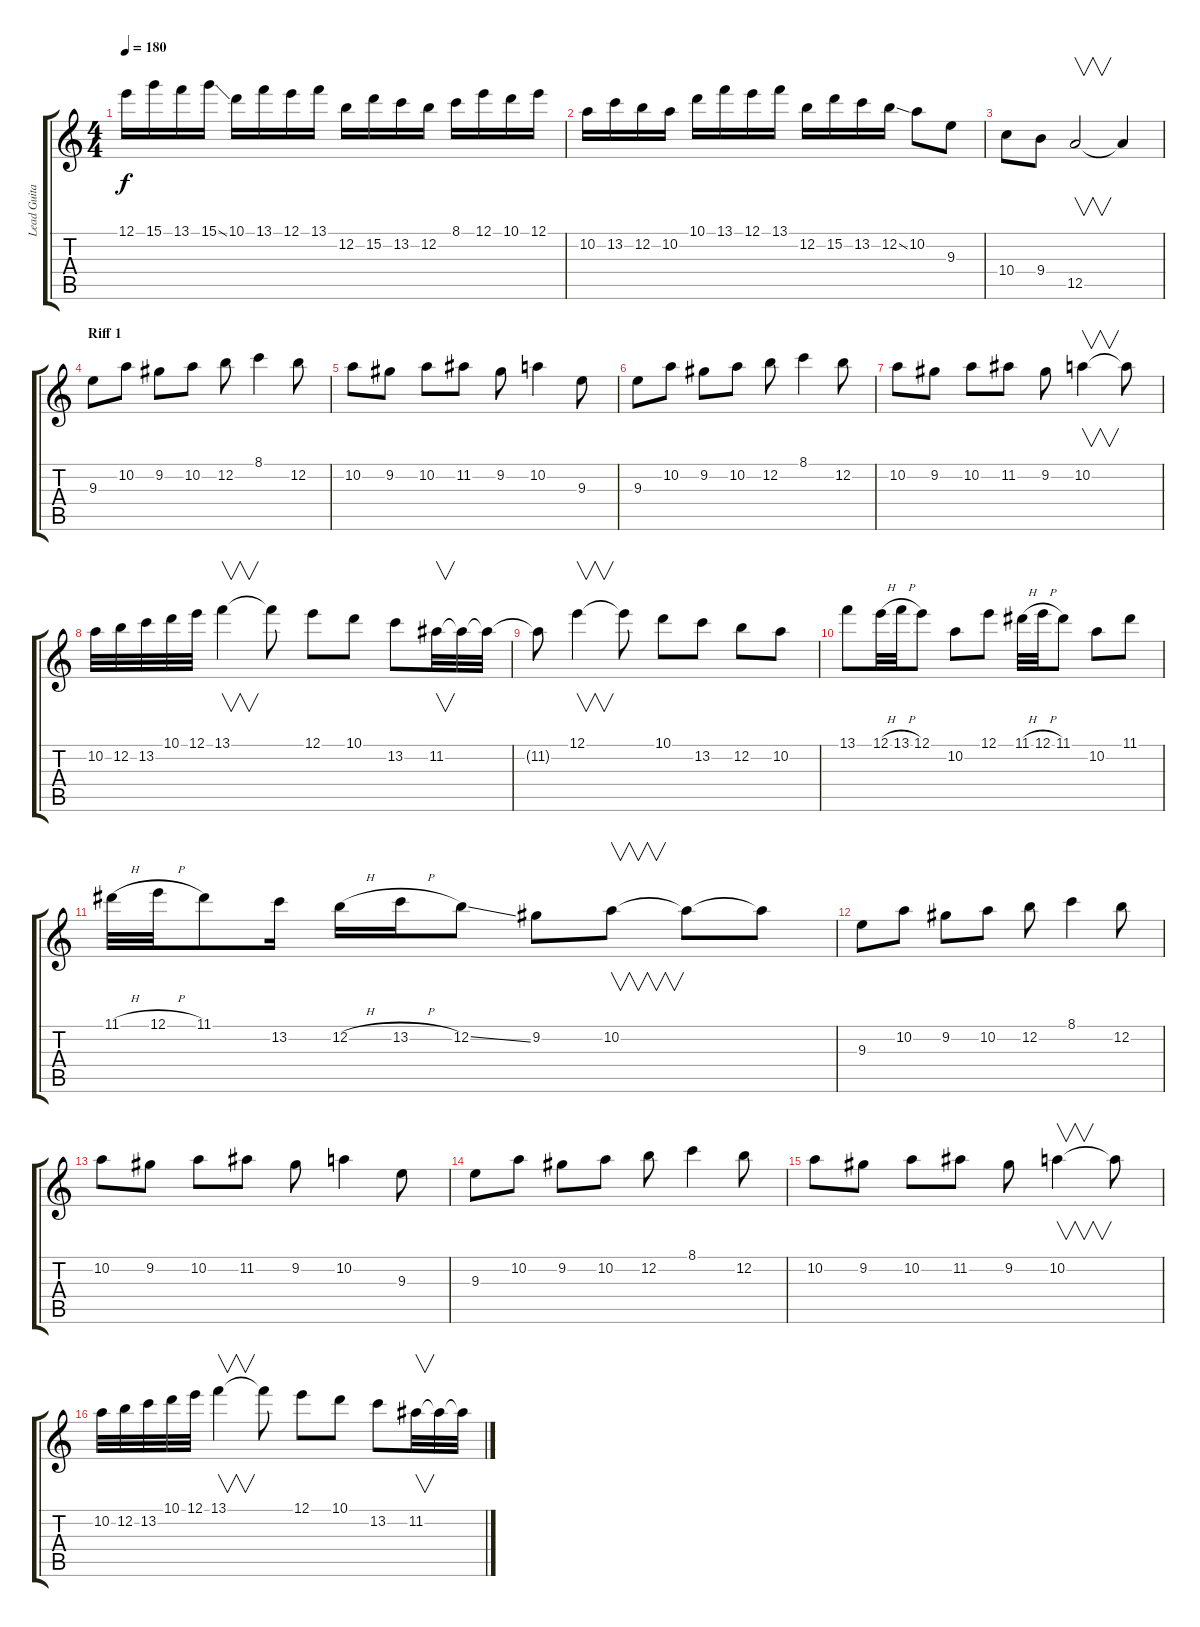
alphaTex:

\track ("Lead Guitar" "Lead Guita") {instrument overdrivenguitar}
\staff {score tabs}
\tuning (E4 B3 G3 D3 A2 E2) {hide}
\ts (4 4)
\tempo 180
\clef g2
\ks c
12.1.16{dy f} 15.1.16 13.1.16 15.1{ss}.16 10.1.16 13.1.16 12.1.16 13.1.16 12.2.16 15.2.16 13.2.16 12.2.16 8.1.16 12.1.16 10.1.16 12.1.16 |
10.2.16 13.2.16 12.2.16 10.2.16 10.1.16 13.1.16 12.1.16 13.1.16 12.2.16 15.2.16 13.2.16 12.2{ss}.16 10.2.8 9.3.8 |
10.4.8 9.4.8 12.5.2{v} 12.5{t}.4 |
\section ("" "Riff 1")
9.3.8 10.2.8 9.2.8 10.2.8 12.2.8 8.1.4 12.2.8 |
10.2.8 9.2.8 10.2.8 11.2.8 9.2.8 10.2.4 9.3.8 |
9.3.8 10.2.8 9.2.8 10.2.8 12.2.8 8.1.4 12.2.8 |
10.2.8 9.2.8 10.2.8 11.2.8 9.2.8 10.2.4{v} 10.2{t}.8 |
10.2.32 12.2.32 13.2.32 10.1.32 12.1.32 13.1.4{v} 13.1{t}.8 12.1.8 10.1.8 13.2.8 11.2.32{v} 11.2{t}.32 11.2{t}.32 |
11.2{t}.8 12.1.4{v} 12.1{t}.8 10.1.8 13.2.8 12.2.8 10.2.8 |
13.1.8 12.1{h}.32 13.1{h}.32 12.1.8 10.2.8 12.1.8 11.1{h}.32 12.1{h}.32 11.1.8 10.2.8 11.1.8 |
11.1{h}.32 12.1{h}.32 11.1.8 13.2.16 12.2{h}.16 13.2{h}.16 12.2{ss}.8 9.2.8 10.2.8{v} 10.2{t}.8 10.2{t}.8 |
9.3.8 10.2.8 9.2.8 10.2.8 12.2.8 8.1.4 12.2.8 |
10.2.8 9.2.8 10.2.8 11.2.8 9.2.8 10.2.4 9.3.8 |
9.3.8 10.2.8 9.2.8 10.2.8 12.2.8 8.1.4 12.2.8 |
10.2.8 9.2.8 10.2.8 11.2.8 9.2.8 10.2.4{v} 10.2{t}.8 |
10.2.32 12.2.32 13.2.32 10.1.32 12.1.32 13.1.4{v} 13.1{t}.8 12.1.8 10.1.8 13.2.8 11.2.32{v} 11.2{t}.32 11.2{t}.32
